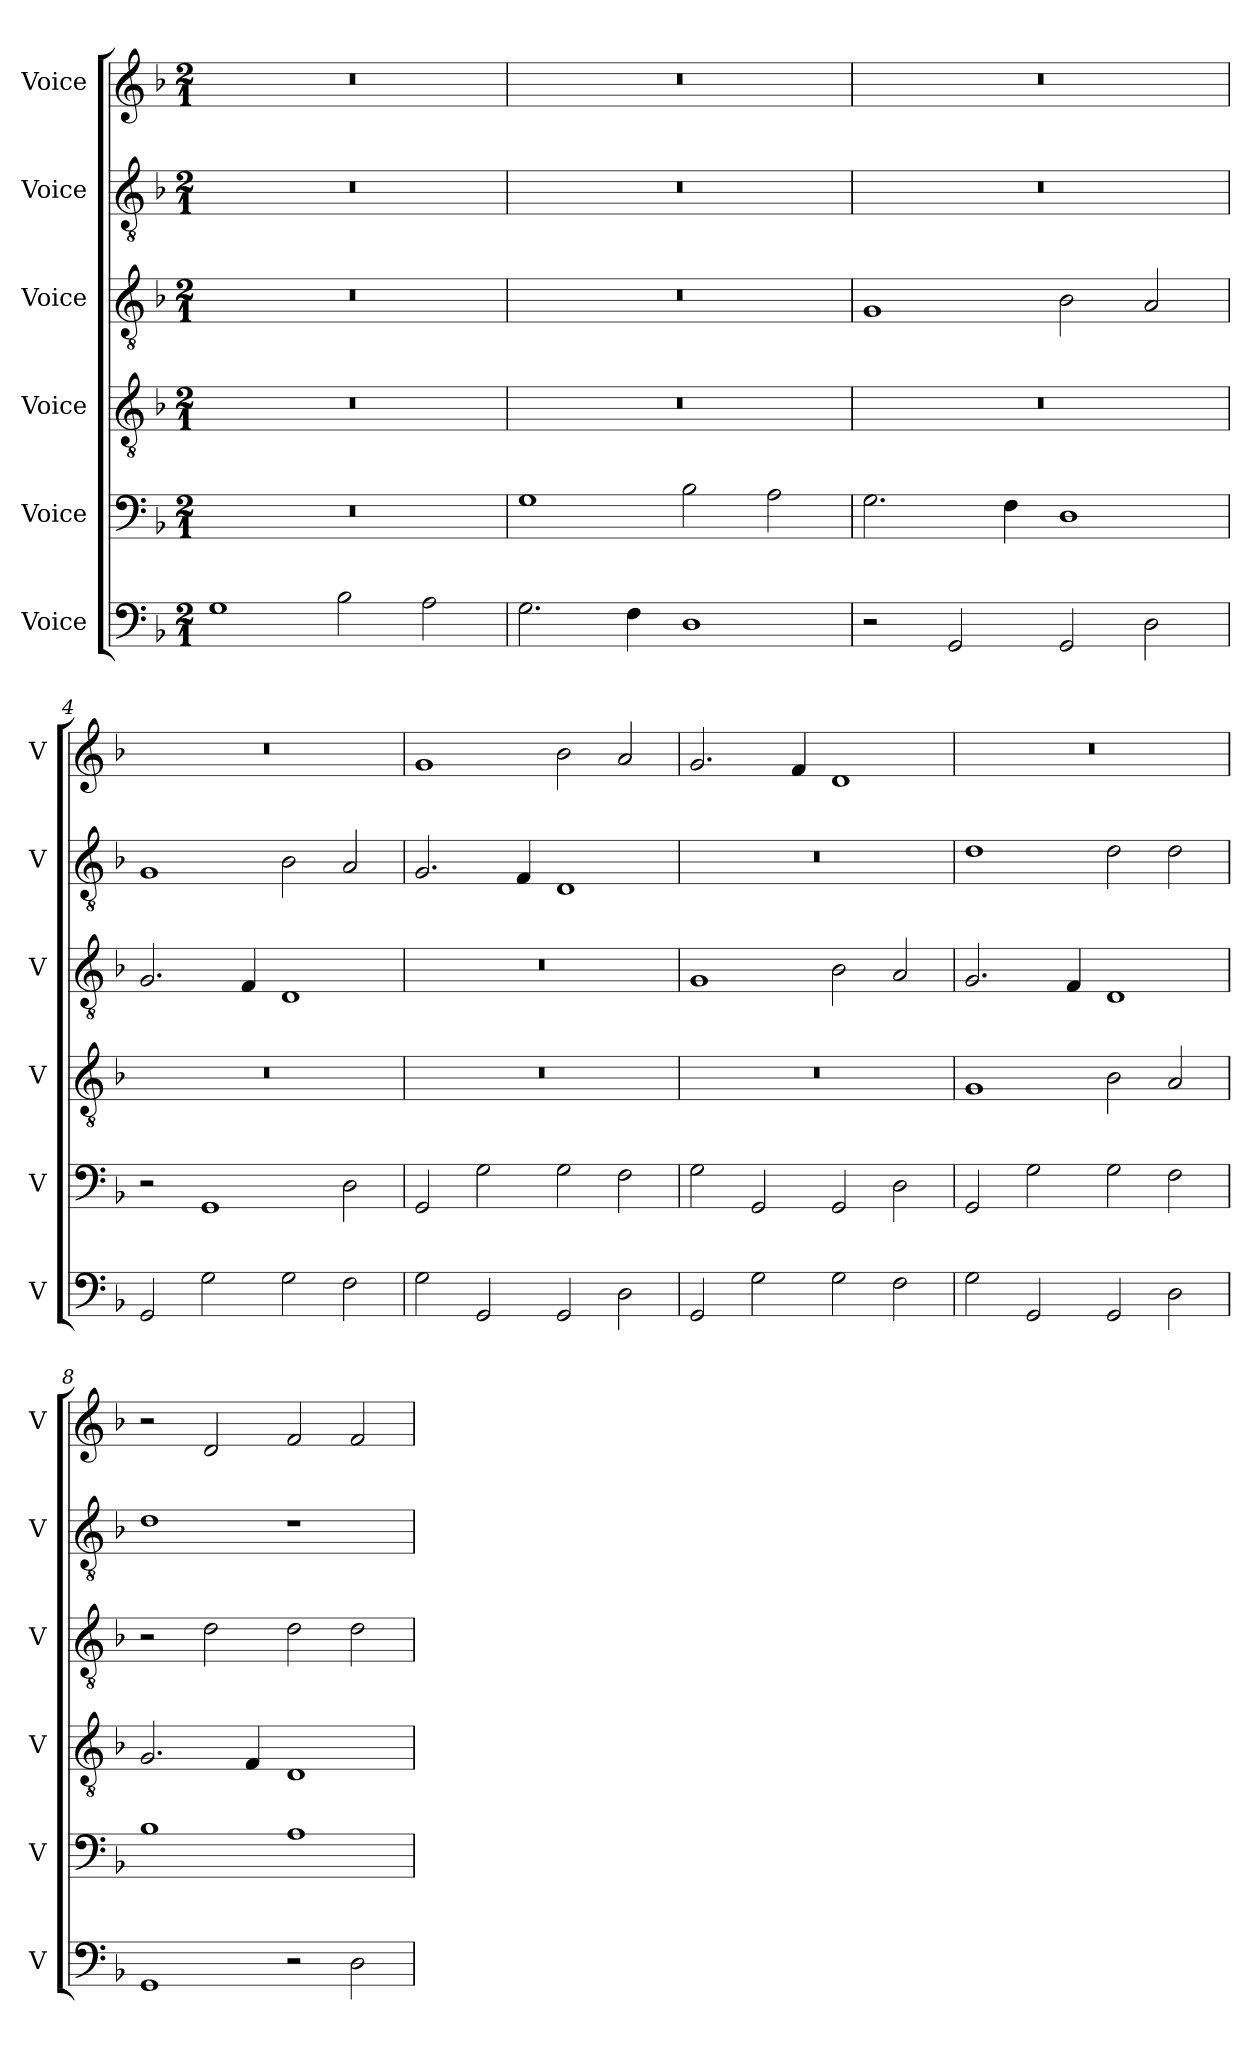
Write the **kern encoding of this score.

**kern	**kern	**kern	**kern	**kern	**kern
*part6	*part5	*part4	*part3	*part2	*part1
*staff6	*staff5	*staff4	*staff3	*staff2	*staff1
*I"Voice	*I"Voice	*I"Voice	*I"Voice	*I"Voice	*I"Voice
*I'V	*I'V	*I'V	*I'V	*I'V	*I'V
*clefF4	*clefF4	*clefGv2	*clefGv2	*clefGv2	*clefG2
*k[b-]	*k[b-]	*k[b-]	*k[b-]	*k[b-]	*k[b-]
*M2/1	*M2/1	*M2/1	*M2/1	*M2/1	*M2/1
=1	=1	=1	=1	=1	=1
1G	0r	0r	0r	0r	0r
2B-\	.	.	.	.	.
2A\	.	.	.	.	.
=2	=2	=2	=2	=2	=2
2.G\	1G	0r	0r	0r	0r
4F\	.	.	.	.	.
1D	2B-\	.	.	.	.
.	2A\	.	.	.	.
=3	=3	=3	=3	=3	=3
2r	2.G\	0r	1G	0r	0r
2GG/	.	.	.	.	.
.	4F\	.	.	.	.
2GG/	1D	.	2B-\	.	.
2D\	.	.	2A/	.	.
!!LO:LB:g=z
=4	=4	=4	=4	=4	=4
2GG/	2r	0r	2.G/	1G	0r
2G\	1GG	.	.	.	.
.	.	.	4F/	.	.
2G\	.	.	1D	2B-\	.
2F\	2D\	.	.	2A/	.
=5	=5	=5	=5	=5	=5
2G\	2GG/	0r	0r	2.G/	1g
2GG/	2G\	.	.	.	.
.	.	.	.	4F/	.
2GG/	2G\	.	.	1D	2b-\
2D\	2F\	.	.	.	2a/
=6	=6	=6	=6	=6	=6
2GG/	2G\	0r	1G	0r	2.g/
2G\	2GG/	.	.	.	.
.	.	.	.	.	4f/
2G\	2GG/	.	2B-\	.	1d
2F\	2D\	.	2A/	.	.
=7	=7	=7	=7	=7	=7
2G\	2GG/	1G	2.G/	1d	0r
2GG/	2G\	.	.	.	.
.	.	.	4F/	.	.
2GG/	2G\	2B-\	1D	2d\	.
2D\	2F\	2A/	.	2d\	.
!!LO:PB:g=z
=8	=8	=8	=8	=8	=8
1GG	1B-	2.G/	2r	1d	2r
.	.	.	2d\	.	2d/
.	.	4F/	.	.	.
2r	1A	1D	2d\	1r	2f/
2D\	.	.	2d\	.	2f/
=	=	=	=	=	=
*-	*-	*-	*-	*-	*-
